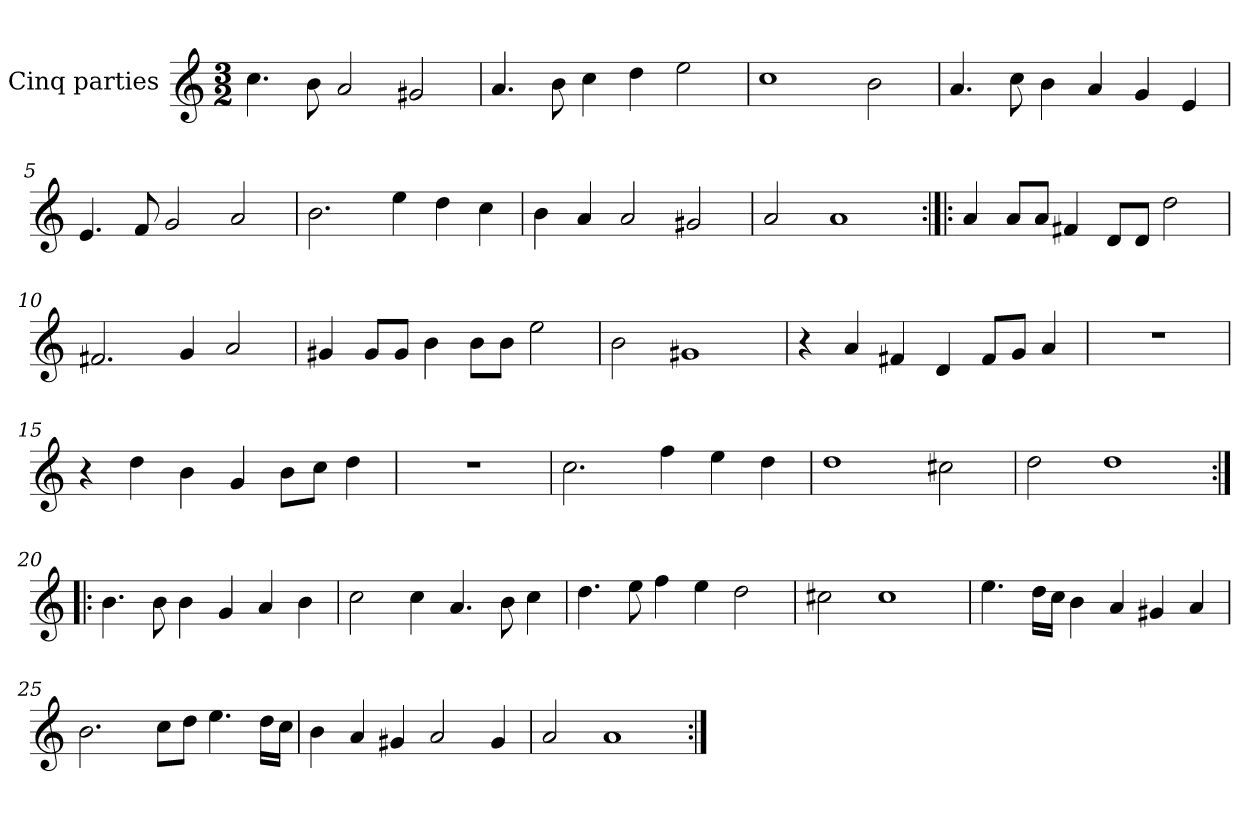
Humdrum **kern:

**kern
*part1
*staff1
*I"Cinq parties
*clefG2
*k[]
*M3/2
*MM180
=1
4.cc\
8b\
2a/
2g#X/
=2
4.a/
8b\
4cc\
4dd\
2ee\
=3
1cc
2b\
=4
4.a/
8cc\
4b\
4a/
4g/
4e/
=5
4.e/
8f/
2g/
2a/
=6
2.b\
4ee\
4dd\
4cc\
=7
4b\
4a/
2a/
2g#X/
=8
2a/
1a
=9:|!|:
4a/
8a/L
8a/J
4f#X/
8d/L
8d/J
2dd\
=10
2.f#i/
4g/
2a/
=11
4g#X/
8g#/L
8g#/J
4b\
8b\L
8b\J
2ee\
=12
2b\
1g#X
=13
4r
4a/
4f#X/
4d/
8f#/L
8g/J
4a/
=14
1.r
=15
4r
4dd\
4b\
4g/
8b\L
8cc\J
4dd\
=16
1.r
=17
2.cc\
4ff\
4ee\
4dd\
=18
1dd
2cc#X\
=19
2dd\
1dd
=20:|!|:
4.b\
8b\
4b\
4g/
4a/
4b\
=21
2cc\
4cc\
4.a/
8b\
4cc\
=22
4.dd\
8ee\
4ff\
4ee\
2dd\
=23
2cc#X\
1cc#
=24
4.ee\
16dd\LL
16cc\JJ
4b\
4a/
4g#X/
4a/
=25
2.b\
8cc\L
8dd\J
4.ee\
16dd\LL
16cc\JJ
=26
4b\
4a/
4g#X/
2a/
4g#/
=27
2a/
1a
=:|!
*-
